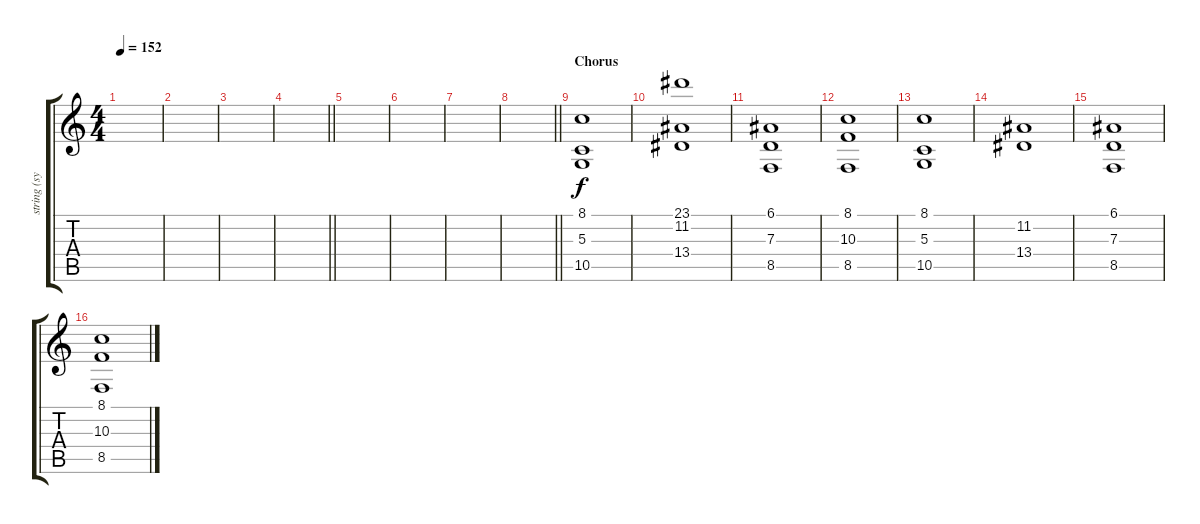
\track ("string (synth stereo)" "string (sy") {instrument stringensemble2}
\staff {score tabs}
\tuning (E4 B3 G3 D3 A2 E2) {hide}
\ts (4 4)
\tempo 152
\clef g2
\ks c
|
|
|
\barLineRight lightlight
|
|
|
|
\barLineRight lightlight
|
\section ("" "Chorus")
(8.1 5.3 10.5).1 |
(23.1 11.2 13.4).1 |
(6.1 7.3 8.5).1 |
(8.1 10.3 8.5).1 |
(8.1 5.3 10.5).1 |
(11.2 13.4).1 |
(6.1 7.3 8.5).1 |
(8.1 10.3 8.5).1
